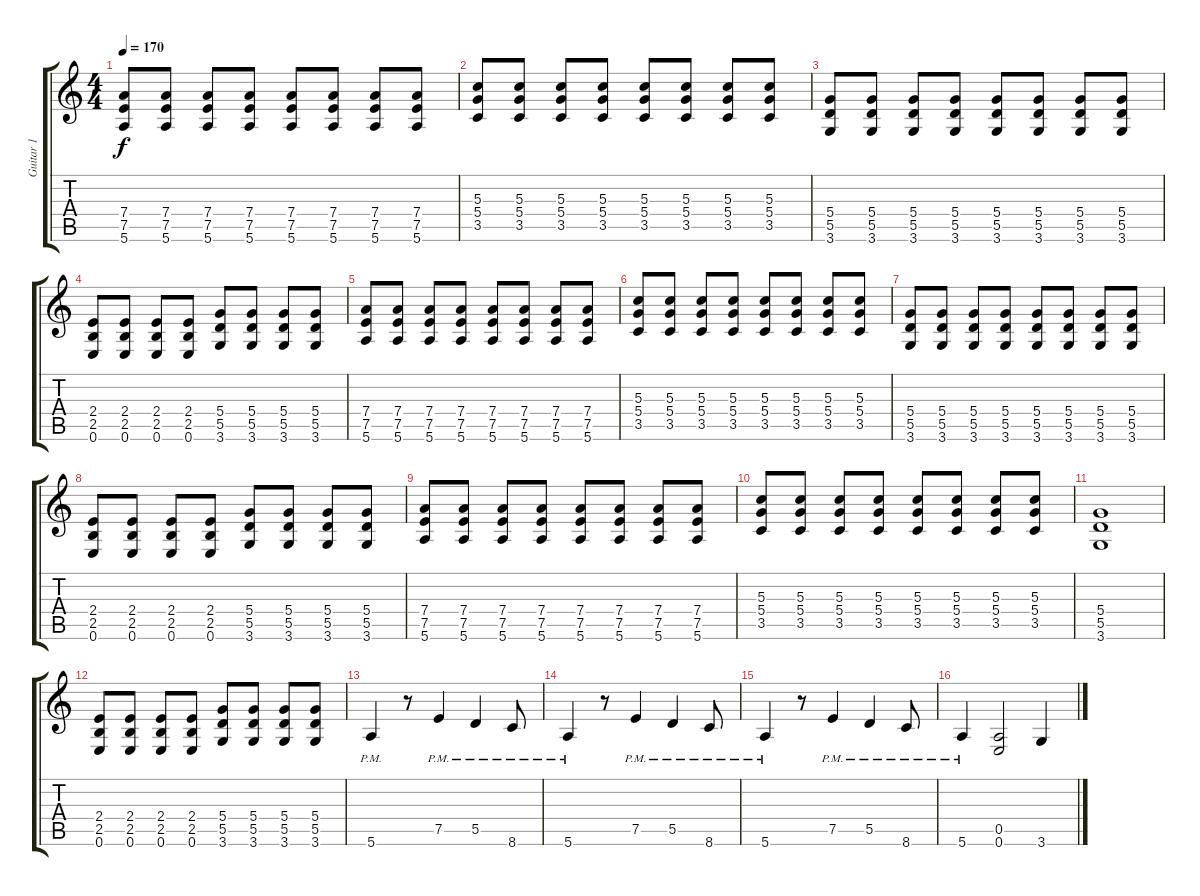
\track ("Guitar 1" "Guitar 1") {instrument overdrivenguitar}
\staff {score tabs}
\tuning (E4 B3 G3 D3 A2 E2) {hide}
\ts (4 4)
\tempo 170
\clef g2
\ks c
(7.4 7.5 5.6).8{dy f} (7.4 7.5 5.6).8 (7.4 7.5 5.6).8 (7.4 7.5 5.6).8 (7.4 7.5 5.6).8 (7.4 7.5 5.6).8 (7.4 7.5 5.6).8 (7.4 7.5 5.6).8 |
(5.3 5.4 3.5).8 (5.3 5.4 3.5).8 (5.3 5.4 3.5).8 (5.3 5.4 3.5).8 (5.3 5.4 3.5).8 (5.3 5.4 3.5).8 (5.3 5.4 3.5).8 (5.3 5.4 3.5).8 |
(5.4 5.5 3.6).8 (5.4 5.5 3.6).8 (5.4 5.5 3.6).8 (5.4 5.5 3.6).8 (5.4 5.5 3.6).8 (5.4 5.5 3.6).8 (5.4 5.5 3.6).8 (5.4 5.5 3.6).8 |
(2.4 2.5 0.6).8 (2.4 2.5 0.6).8 (2.4 2.5 0.6).8 (2.4 2.5 0.6).8 (5.4 5.5 3.6).8 (5.4 5.5 3.6).8 (5.4 5.5 3.6).8 (5.4 5.5 3.6).8 |
(7.4 7.5 5.6).8 (7.4 7.5 5.6).8 (7.4 7.5 5.6).8 (7.4 7.5 5.6).8 (7.4 7.5 5.6).8 (7.4 7.5 5.6).8 (7.4 7.5 5.6).8 (7.4 7.5 5.6).8 |
(5.3 5.4 3.5).8 (5.3 5.4 3.5).8 (5.3 5.4 3.5).8 (5.3 5.4 3.5).8 (5.3 5.4 3.5).8 (5.3 5.4 3.5).8 (5.3 5.4 3.5).8 (5.3 5.4 3.5).8 |
(5.4 5.5 3.6).8 (5.4 5.5 3.6).8 (5.4 5.5 3.6).8 (5.4 5.5 3.6).8 (5.4 5.5 3.6).8 (5.4 5.5 3.6).8 (5.4 5.5 3.6).8 (5.4 5.5 3.6).8 |
(2.4 2.5 0.6).8 (2.4 2.5 0.6).8 (2.4 2.5 0.6).8 (2.4 2.5 0.6).8 (5.4 5.5 3.6).8 (5.4 5.5 3.6).8 (5.4 5.5 3.6).8 (5.4 5.5 3.6).8 |
(7.4 7.5 5.6).8 (7.4 7.5 5.6).8 (7.4 7.5 5.6).8 (7.4 7.5 5.6).8 (7.4 7.5 5.6).8 (7.4 7.5 5.6).8 (7.4 7.5 5.6).8 (7.4 7.5 5.6).8 |
(5.3 5.4 3.5).8 (5.3 5.4 3.5).8 (5.3 5.4 3.5).8 (5.3 5.4 3.5).8 (5.3 5.4 3.5).8 (5.3 5.4 3.5).8 (5.3 5.4 3.5).8 (5.3 5.4 3.5).8 |
(5.4 5.5 3.6).1 |
(2.4 2.5 0.6).8 (2.4 2.5 0.6).8 (2.4 2.5 0.6).8 (2.4 2.5 0.6).8 (5.4 5.5 3.6).8 (5.4 5.5 3.6).8 (5.4 5.5 3.6).8 (5.4 5.5 3.6).8 |
5.6{pm}.4 r.8 7.5{pm}.4 5.5{pm}.4 8.6{pm}.8 |
5.6{pm}.4 r.8 7.5{pm}.4 5.5{pm}.4 8.6{pm}.8 |
5.6{pm}.4 r.8 7.5{pm}.4 5.5{pm}.4 8.6{pm}.8 |
5.6{pm}.4 (0.5 0.6).2 3.6.4
